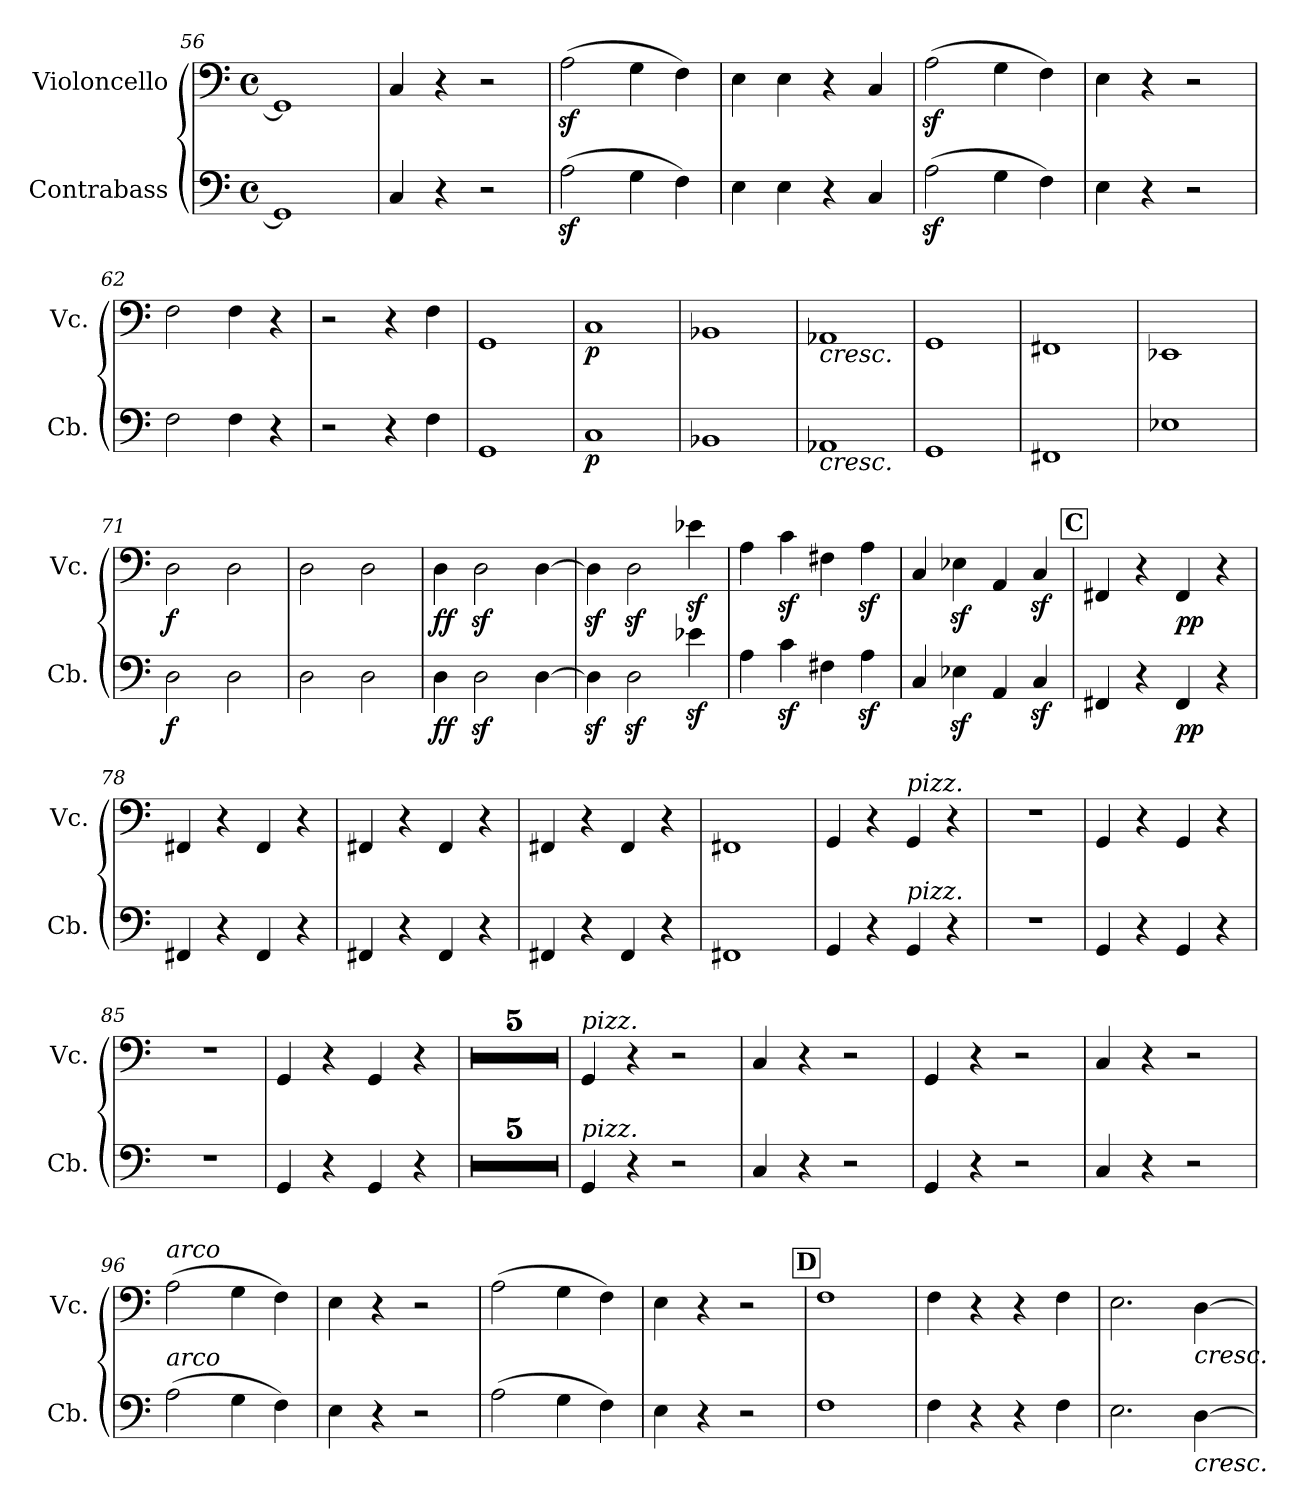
**kern	**dynam	**kern	**dynam
*part2	*part2	*part1	*part1
*staff2	*staff2	*staff1	*staff1
*I"Contrabass	*	*I"Violoncello	*
*I'Cb.	*	*I'Vc.	*
*clefF4	*	*clefF4	*
*ITrd7c12	*	*	*
*k[]	*	*k[]	*
*M4/4	*	*M4/4	*
*met(c)	*	*met(c)	*
=56	=56	=56	=56
1GGG]	.	1GG]	.
=57	=57	=57	=57
4CC/	.	4C/	.
4r	.	4r	.
2r	.	2r	.
=58	=58	=58	=58
(>2AAz<\	.	(>2Az<\	.
4GG\	.	4G\	.
4FF\)	.	4F\)	.
=59	=59	=59	=59
4EE\	.	4E\	.
4EE\	.	4E\	.
4r	.	4r	.
4CC/	.	4C/	.
!!LO:LB:g=z
=60	=60	=60	=60
(>2AAz<\	.	(>2Az<\	.
4GG\	.	4G\	.
4FF\)	.	4F\)	.
=61	=61	=61	=61
4EE\	.	4E\	.
4r	.	4r	.
2r	.	2r	.
=62	=62	=62	=62
2FF\	.	2F\	.
4FF\	.	4F\	.
4r	.	4r	.
=63	=63	=63	=63
2r	.	2r	.
4r	.	4r	.
4FF\	.	4F\	.
=64	=64	=64	=64
1GGG	.	1GG	.
=65	=65	=65	=65
!	!LO:DY:b	!	!LO:DY:b
1CC	p	1C	p
=66	=66	=66	=66
1BBB-X	.	1BB-X	.
=67	=67	=67	=67
!	!	!LO:TX:b:i:t=cresc.	!
!LO:TX:b:i:t=cresc.	!	!	!
1AAA-X	.	1AA-X	.
=68	=68	=68	=68
1GGG	.	1GG	.
=69	=69	=69	=69
1FFF#X	.	1FF#X	.
=70	=70	=70	=70
1EE-X	.	1EE-X	.
=71	=71	=71	=71
!	!LO:DY:b	!	!LO:DY:b
2DD\	f	2D\	f
2DD\	.	2D\	.
=72	=72	=72	=72
2DD\	.	2D\	.
2DD\	.	2D\	.
=73	=73	=73	=73
!	!LO:DY:b	!	!LO:DY:b
4DD\	ff	4D\	ff
2DDz<\	.	2Dz<\	.
[4DD\	.	[4D\	.
=74	=74	=74	=74
4DDz<\]	.	4Dz<\]	.
2DDz<\	.	2Dz<\	.
4E-Xz<\	.	4e-Xz<\	.
!!LO:PB:g=z
=75	=75	=75	=75
4AA\	.	4A\	.
4Cz<\	.	4cz<\	.
4FF#X\	.	4F#X\	.
4AAz<\	.	4Az<\	.
=76	=76	=76	=76
4CC/	.	4C/	.
4EE-Xz<\	.	4E-Xz<\	.
4AAA/	.	4AA/	.
4CCz</	.	4Cz</	.
!!LO:REH:place=s1:a:B:fs=14:t=C
=77	=77	=77	=77
4FFF#X/	.	4FF#X/	.
4r	.	4r	.
!	!LO:DY:b	!	!LO:DY:b
4FFF#/	pp	4FF#/	pp
4r	.	4r	.
=78	=78	=78	=78
4FFF#X/	.	4FF#X/	.
4r	.	4r	.
4FFF#/	.	4FF#/	.
4r	.	4r	.
=79	=79	=79	=79
4FFF#X/	.	4FF#X/	.
4r	.	4r	.
4FFF#/	.	4FF#/	.
4r	.	4r	.
=80	=80	=80	=80
4FFF#X/	.	4FF#X/	.
4r	.	4r	.
4FFF#/	.	4FF#/	.
4r	.	4r	.
=81	=81	=81	=81
1FFF#X	.	1FF#X	.
=82	=82	=82	=82
4GGG/	.	4GG/	.
4r	.	4r	.
!	!	!LO:TX:a:i:t=pizz.	!
!LO:TX:a:i:t=pizz.	!	!	!
4GGG/	.	4GG/	.
4r	.	4r	.
=83	=83	=83	=83
1r	.	1r	.
=84	=84	=84	=84
4GGG/	.	4GG/	.
4r	.	4r	.
4GGG/	.	4GG/	.
4r	.	4r	.
=85	=85	=85	=85
1r	.	1r	.
=86	=86	=86	=86
4GGG/	.	4GG/	.
4r	.	4r	.
4GGG/	.	4GG/	.
4r	.	4r	.
!!LO:LB:g=z
=87	=87	=87	=87
1r	.	1r	.
=88	=88	=88	=88
1r	.	1r	.
=89	=89	=89	=89
1r	.	1r	.
=90	=90	=90	=90
1r	.	1r	.
=91	=91	=91	=91
1r	.	1r	.
=92	=92	=92	=92
!	!	!LO:TX:a:i:t=pizz.	!
!LO:TX:a:i:t=pizz.	!	!	!
4GGG/	.	4GG/	.
4r	.	4r	.
2r	.	2r	.
=93	=93	=93	=93
4CC/	.	4C/	.
4r	.	4r	.
2r	.	2r	.
=94	=94	=94	=94
4GGG/	.	4GG/	.
4r	.	4r	.
2r	.	2r	.
=95	=95	=95	=95
4CC/	.	4C/	.
4r	.	4r	.
2r	.	2r	.
=96	=96	=96	=96
!	!	!LO:TX:a:i:t=arco	!
!LO:TX:a:i:t=arco	!	!	!
(>2AA\	.	(>2A\	.
4GG\	.	4G\	.
4FF\)	.	4F\)	.
=97	=97	=97	=97
4EE\	.	4E\	.
4r	.	4r	.
2r	.	2r	.
=98	=98	=98	=98
(>2AA\	.	(>2A\	.
4GG\	.	4G\	.
4FF\)	.	4F\)	.
=99	=99	=99	=99
4EE\	.	4E\	.
4r	.	4r	.
2r	.	2r	.
!!LO:REH:place=s1:a:B:fs=14:t=D
=100	=100	=100	=100
1FF	.	1F	.
=101	=101	=101	=101
4FF\	.	4F\	.
4r	.	4r	.
4r	.	4r	.
4FF\	.	4F\	.
=102	=102	=102	=102
2.EE\	.	2.E\	.
!	!	!LO:TX:b:i:t=cresc.	!
!LO:TX:b:i:t=cresc.	!	!	!
[4DD\	.	[4D\	.
=	=	=	=
*-	*-	*-	*-
